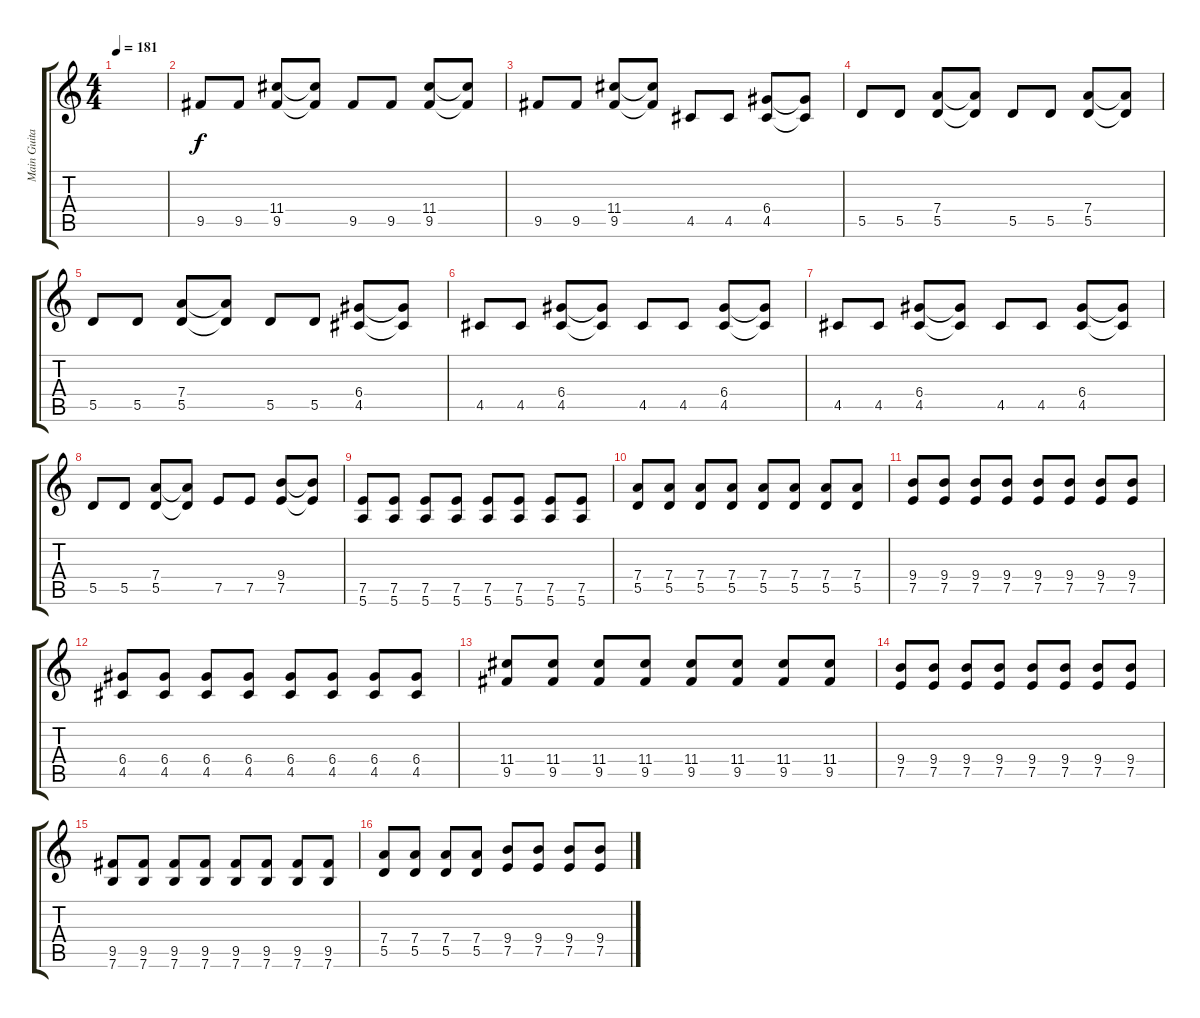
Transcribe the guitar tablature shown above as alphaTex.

\track ("Main Guitar" "Main Guita") {instrument distortionguitar}
\staff {score tabs}
\tuning (E4 B3 G3 D3 A2 E2) {hide}
\ts (4 4)
\tempo 181
\clef g2
\ks c
|
9.5.8 9.5.8 (11.4 9.5).8 (11.4{t} 9.5{t}).8 9.5.8 9.5.8 (11.4 9.5).8 (11.4{t} 9.5{t}).8 |
9.5.8 9.5.8 (11.4 9.5).8 (11.4{t} 9.5{t}).8 4.5.8 4.5.8 (6.4 4.5).8 (6.4{t} 4.5{t}).8 |
5.5.8 5.5.8 (7.4 5.5).8 (7.4{t} 5.5{t}).8 5.5.8 5.5.8 (7.4 5.5).8 (7.4{t} 5.5{t}).8 |
5.5.8 5.5.8 (7.4 5.5).8 (7.4{t} 5.5{t}).8 5.5.8 5.5.8 (6.4 4.5).8 (6.4{t} 4.5{t}).8 |
4.5.8 4.5.8 (6.4 4.5).8 (6.4{t} 4.5{t}).8 4.5.8 4.5.8 (6.4 4.5).8 (6.4{t} 4.5{t}).8 |
4.5.8 4.5.8 (6.4 4.5).8 (6.4{t} 4.5{t}).8 4.5.8 4.5.8 (6.4 4.5).8 (6.4{t} 4.5{t}).8 |
5.5.8 5.5.8 (7.4 5.5).8 (7.4{t} 5.5{t}).8 7.5.8 7.5.8 (9.4 7.5).8 (9.4{t} 7.5{t}).8 |
(7.5 5.6).8 (7.5 5.6).8 (7.5 5.6).8 (7.5 5.6).8 (7.5 5.6).8 (7.5 5.6).8 (7.5 5.6).8 (7.5 5.6).8 |
(7.4 5.5).8 (7.4 5.5).8 (7.4 5.5).8 (7.4 5.5).8 (7.4 5.5).8 (7.4 5.5).8 (7.4 5.5).8 (7.4 5.5).8 |
(9.4 7.5).8 (9.4 7.5).8 (9.4 7.5).8 (9.4 7.5).8 (9.4 7.5).8 (9.4 7.5).8 (9.4 7.5).8 (9.4 7.5).8 |
(6.4 4.5).8 (6.4 4.5).8 (6.4 4.5).8 (6.4 4.5).8 (6.4 4.5).8 (6.4 4.5).8 (6.4 4.5).8 (6.4 4.5).8 |
(11.4 9.5).8 (11.4 9.5).8 (11.4 9.5).8 (11.4 9.5).8 (11.4 9.5).8 (11.4 9.5).8 (11.4 9.5).8 (11.4 9.5).8 |
(9.4 7.5).8 (9.4 7.5).8 (9.4 7.5).8 (9.4 7.5).8 (9.4 7.5).8 (9.4 7.5).8 (9.4 7.5).8 (9.4 7.5).8 |
(9.5 7.6).8 (9.5 7.6).8 (9.5 7.6).8 (9.5 7.6).8 (9.5 7.6).8 (9.5 7.6).8 (9.5 7.6).8 (9.5 7.6).8 |
(7.4 5.5).8 (7.4 5.5).8 (7.4 5.5).8 (7.4 5.5).8 (9.4 7.5).8 (9.4 7.5).8 (9.4 7.5).8 (9.4 7.5).8
